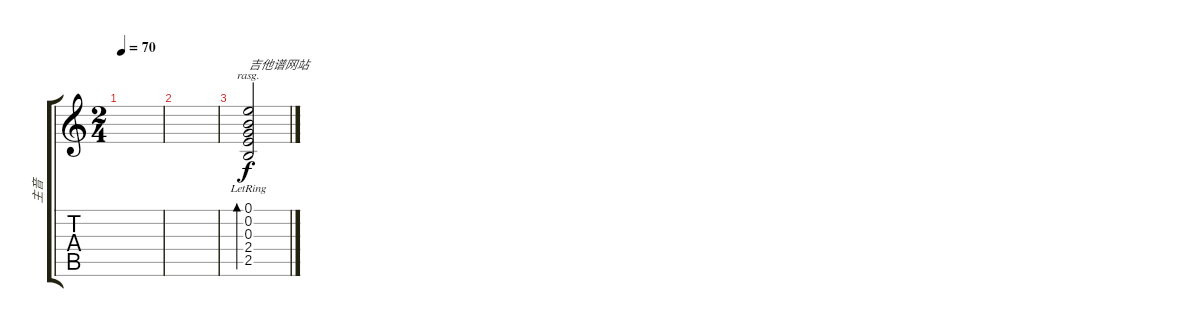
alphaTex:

\track ("主音" "主音") {instrument acousticguitarsteel}
\staff {score tabs}
\tuning (E4 B3 G3 D3 A2 E2) {hide}
\ts (2 4)
\tempo 70
\clef g2
\ks c
|
|
(0.1{lr} 0.2{lr} 0.3{lr} 2.4{lr} 2.5{lr}).2{bd 480 rasg ii txt "吉他谱网站"}
